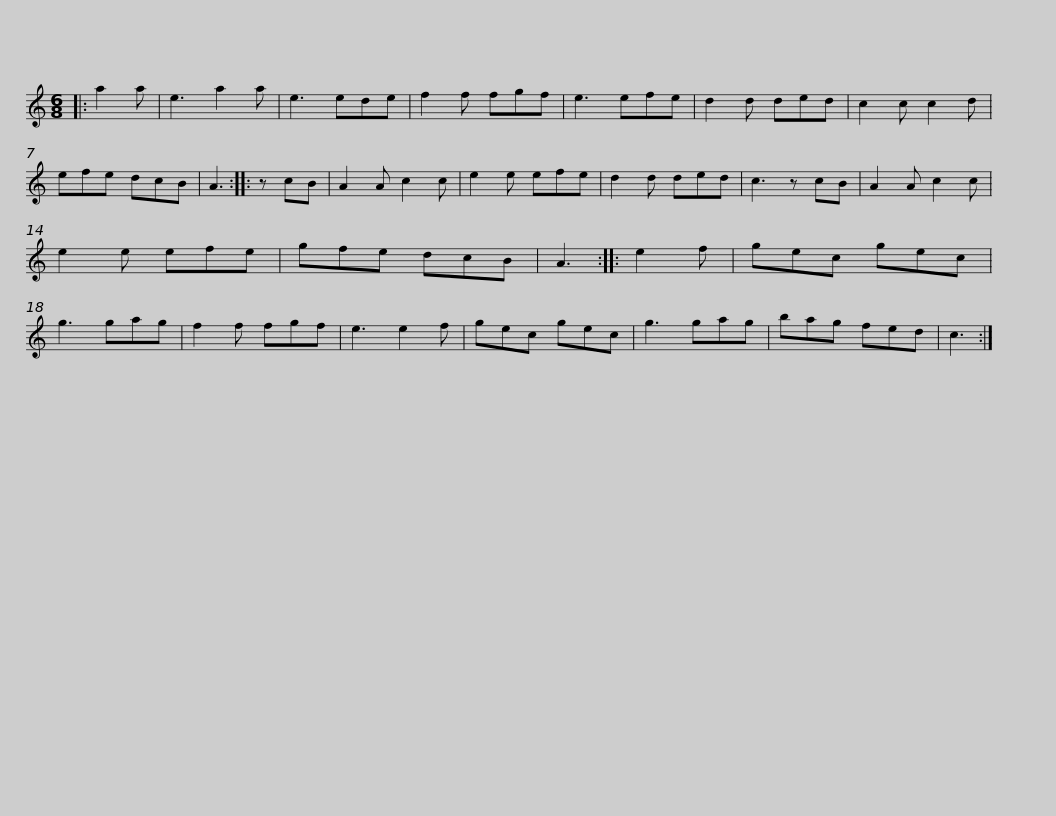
X:1
L:1/8
M:6/8
I:linebreak $
K:C
V:1 treble
V:1
|: a2 a | e3 a2 a | e3 ede | f2 f fgf | e3 efe | %5
 d2 d ded | c2 c c2 d | efe dcB | A3 :: z cB |$ %10
 A2 A c2 c | e2 e efe | d2 d ded | c3 z cB | A2 A c2 c | %15
 e2 e efe | gfe dcB | A3 :: e2 f | gec gec |$ %20
 g3 gag | f2 f fgf | e3 e2 f | gec gec | g3 gag | %25
 bag fed | c3 :| %27
